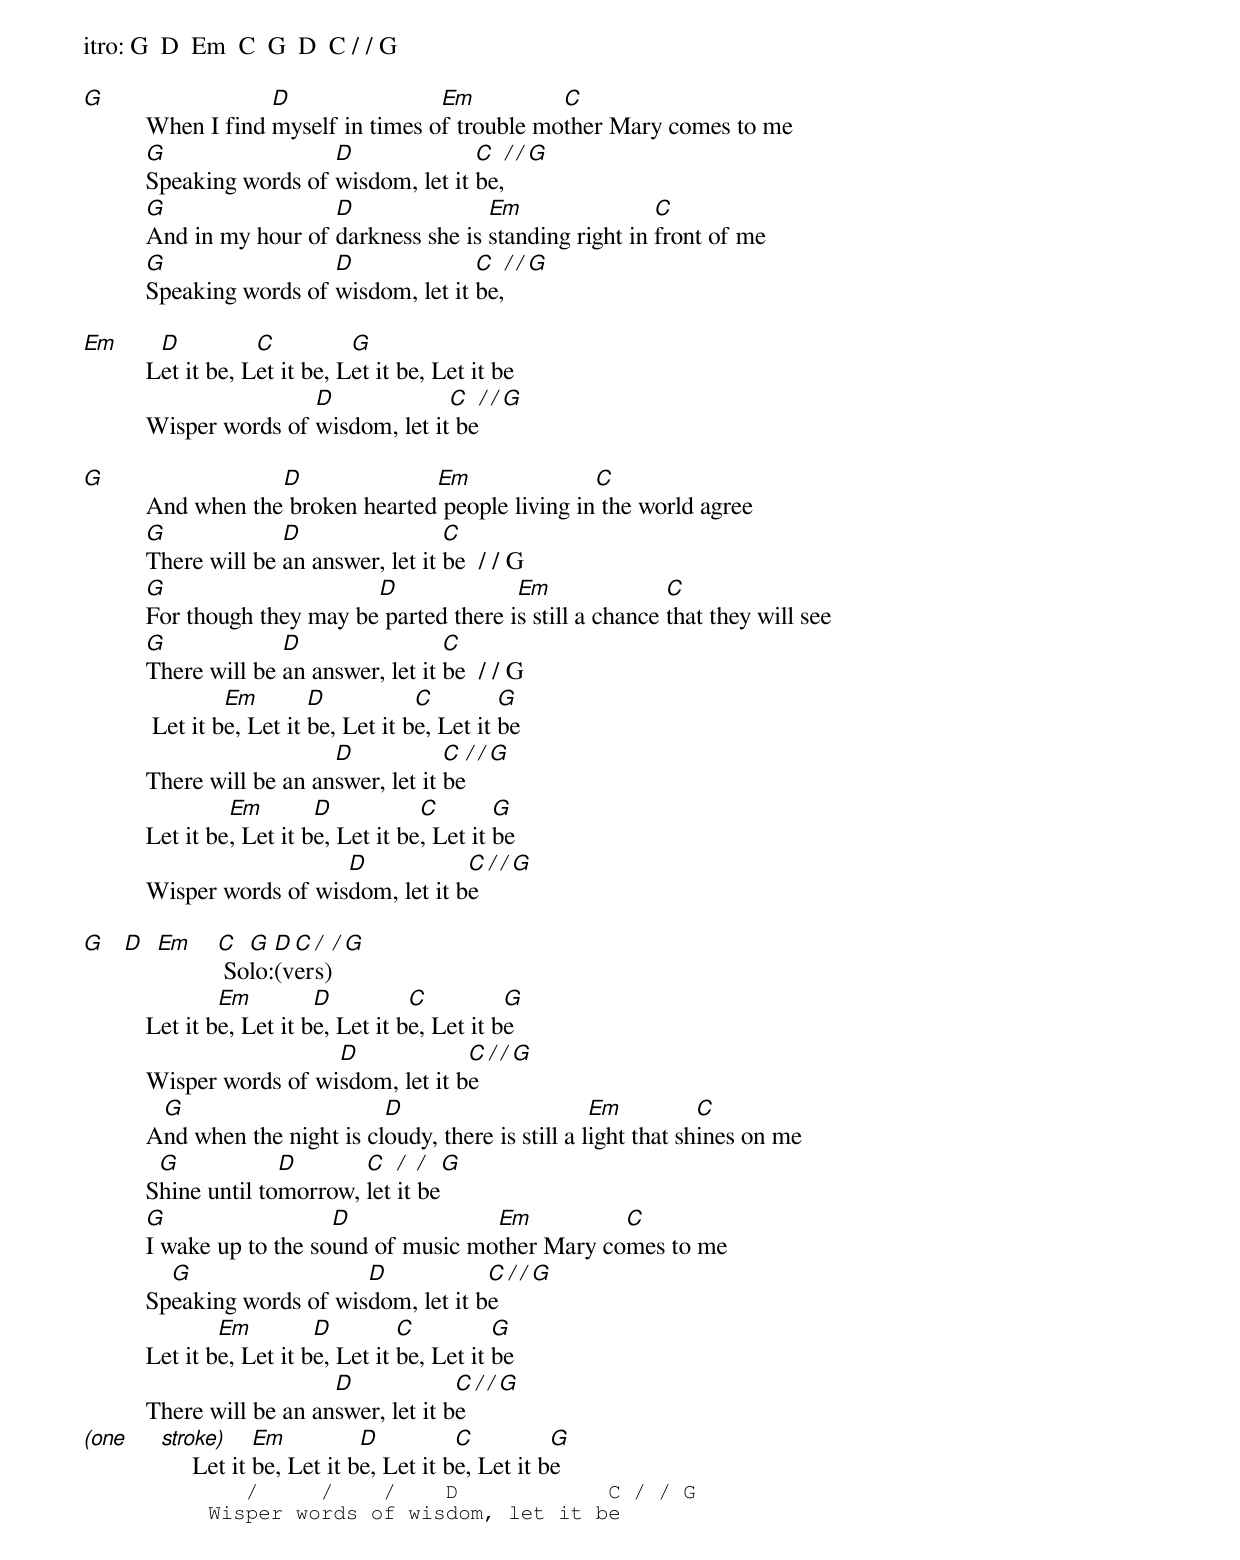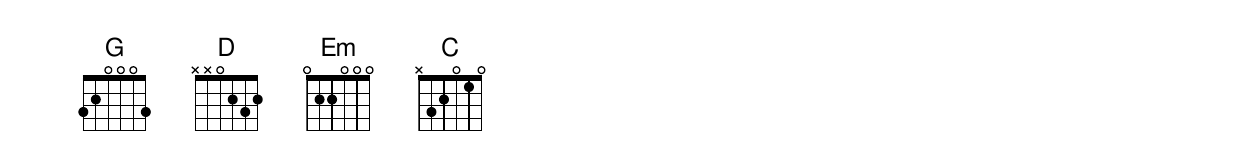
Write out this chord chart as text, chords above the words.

itro: G  D  Em  C  G  D  C / / G

G                     D                Em          C
          When I find myself in times of trouble mother Mary comes to me
          G                 D              C  / / G
          Speaking words of wisdom, let it be,
          G                 D               Em                C
          And in my hour of darkness she is standing right in front of me
          G                 D              C  / / G
          Speaking words of wisdom, let it be,

Em         D          C          G
          Let it be, Let it be, Let it be, Let it be
                          D             C     / / G
          Wisper words of wisdom, let it be

G                     D              Em               C
          And when the broken hearted people living in the world agree
          G             D                 C
          There will be an answer, let it be  / / G
          G                     D              Em               C
          For though they may be parted there is still a chance that they will see
          G             D                 C
          There will be an answer, let it be  / / G
                   Em        D           C         G
           Let it be, Let it be, Let it be, Let it be
                             D            C / / G
          There will be an answer, let it be
                   Em        D           C        G
          Let it be, Let it be, Let it be, Let it be
                             D            C / / G
          Wisper words of wisdom, let it be

G  D Em  C  G  D C / / G
          Solo:(vers)
                  Em         D          C          G
          Let it be, Let it be, Let it be, Let it be
                            D             C / / G
          Wisper words of wisdom, let it be
           G                      D                       Em          C
          And when the night is cloudy, there is still a light that shines on me
           G            D       C   /  /    G
          Shine until tomorrow, let it be
          G                  D              Em          C
          I wake up to the sound of music mother Mary comes to me
            G                  D            C / / G
          Speaking words of wisdom, let it be
                  Em         D         C          G
          Let it be, Let it be, Let it be, Let it be
                             D             C / / G
          There will be an answer, let it be
(one stroke)     Em          D          C          G
          Let it be, Let it be, Let it be, Let it be
             /     /    /    D            C / / G
          Wisper words of wisdom, let it be
